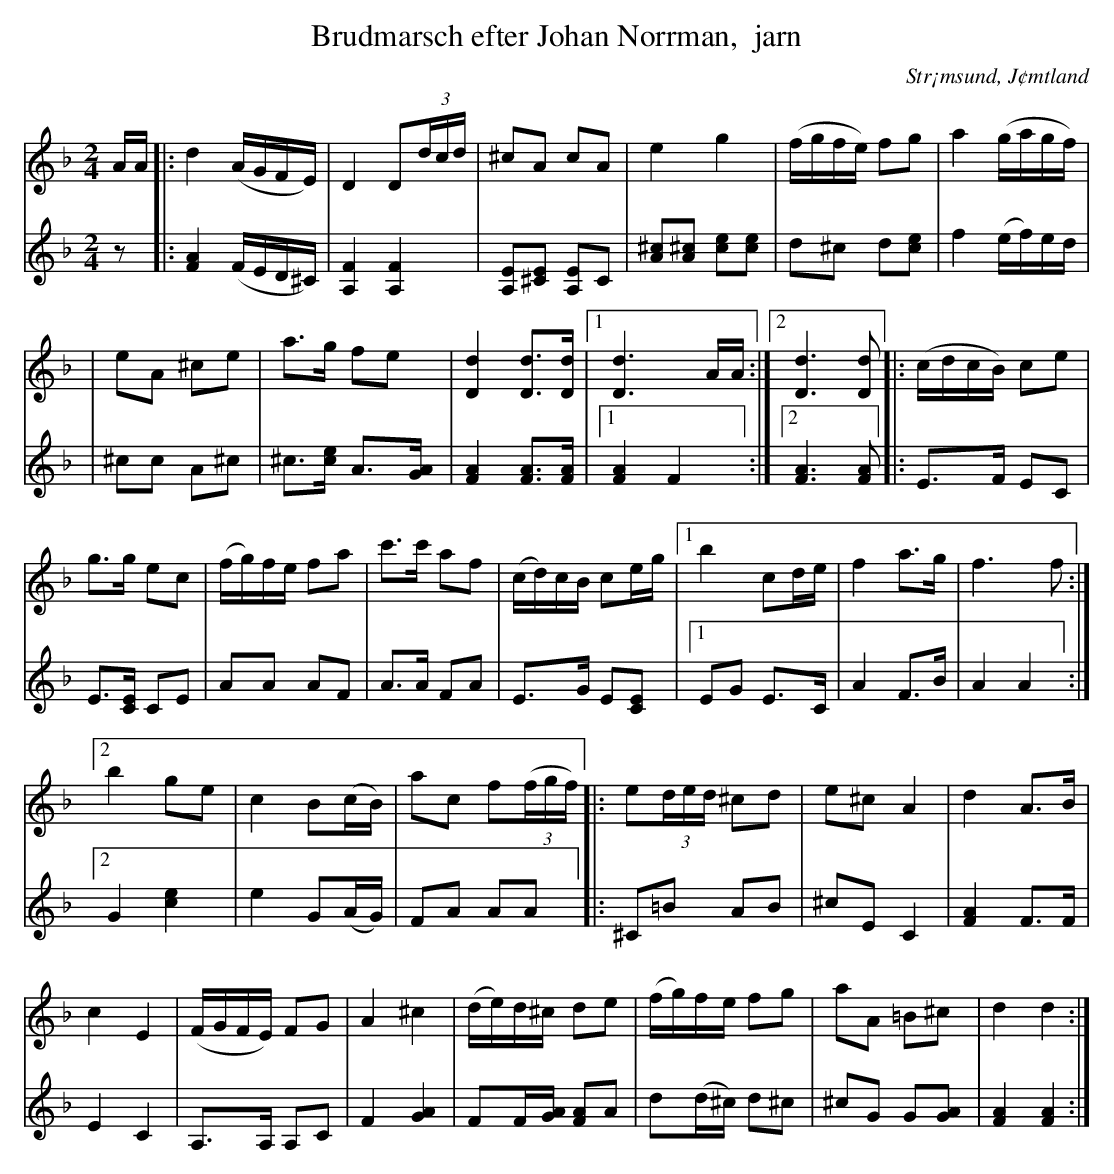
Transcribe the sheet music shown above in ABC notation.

X:1
T:Brudmarsch efter Johan Norrman,  jarn
O:Str¡msund, J¢mtland
M:2/4
K:Fmaj
V:1
AA|:d4 (AGFE) | D4 D2(3dcd | ^c2A2 c2A2 | e4 g4 | (fgfe) f2g2 | a4 (gagf) |
| e2A2 ^c2e2 | a3g f2e2 | [Dd]4 [Dd]3[Dd] |1 [Dd]6 AA :|2 [Dd]6 [Dd]2  |: (cdcB) c2e2 |
g3g e2c2 | (fg)fe f2a2 | c'3c' a2f2 | (cd)cB c2eg |1 b4 c2de | f4 a3g | f6 f2 :|2
b4 g2e2 | c4 B2(cB) | a2c2 f2(3(fgf) |: e2(3ded ^c2d2 | e2^c2 A4 | d4 A3B |
c4 E4 | (FGFE) F2G2 | A4 ^c4 | (de)d^c d2e2 | (fg)fe f2g2 | a2A2 =B2^c2 | d4 d4 :|
V:2
z2|:[FA]4 (FED^C) | [FA,]4 [FA,]4 | [EA,]2[E^C]2 [EA,]2C2 | [^cA]2[^cA]2 [ec]2[ec]2 | d2^c2 d2[ec]2 | f4 (ef)ed |
| ^c2c2 A2^c2 | ^c3[ec] A3[AG] | [AF]4 [AF]3[AF] |1 [AF]4 F4 :|2 [AF]6 [AF]2  |: E3F E2C2 |
E3[EC] C2E2 | A2A2 A2F2 | A3A F2A2 | E3G E2[EC]2 |1 E2G2 E3C | A4 F3B | A4 A4:|2
G4 [ce]4 | e4 G2(AG) | F2A2 A2A2 |: ^C2=B2 A2B2 | ^c2E2 C4 | [AF]4 F3F |
E4 C4 | A,3A, A,2C2 | F4 [GA]4 | F2F[GA] [FA]2A2 | d2(d^c) d2^c2 | ^c2G2 G2[GA]2 | [FA]4 [FA]4 :|
